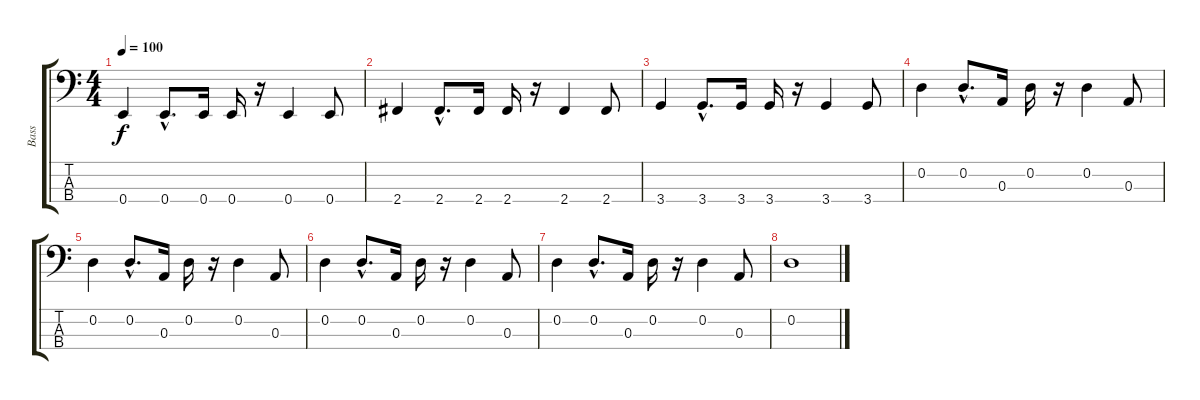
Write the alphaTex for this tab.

\track ("Bass" "Bass") {instrument electricbassfinger}
\staff {score tabs}
\tuning (G2 D2 A1 E1) {hide}
\ts (4 4)
\tempo 100
\clef f4
\ks c
0.4.4{dy f} 0.4{hac}.8{d} 0.4.16 0.4.16 r.16 0.4.4 0.4.8 |
2.4.4 2.4{hac}.8{d} 2.4.16 2.4.16 r.16 2.4.4 2.4.8 |
3.4.4 3.4{hac}.8{d} 3.4.16 3.4.16 r.16 3.4.4 3.4.8 |
0.2.4 0.2{hac}.8{d} 0.3.16 0.2.16 r.16 0.2.4 0.3.8 |
0.2.4 0.2{hac}.8{d} 0.3.16 0.2.16 r.16 0.2.4 0.3.8 |
0.2.4 0.2{hac}.8{d} 0.3.16 0.2.16 r.16 0.2.4 0.3.8 |
0.2.4 0.2{hac}.8{d} 0.3.16 0.2.16 r.16 0.2.4 0.3.8 |
0.2.1
